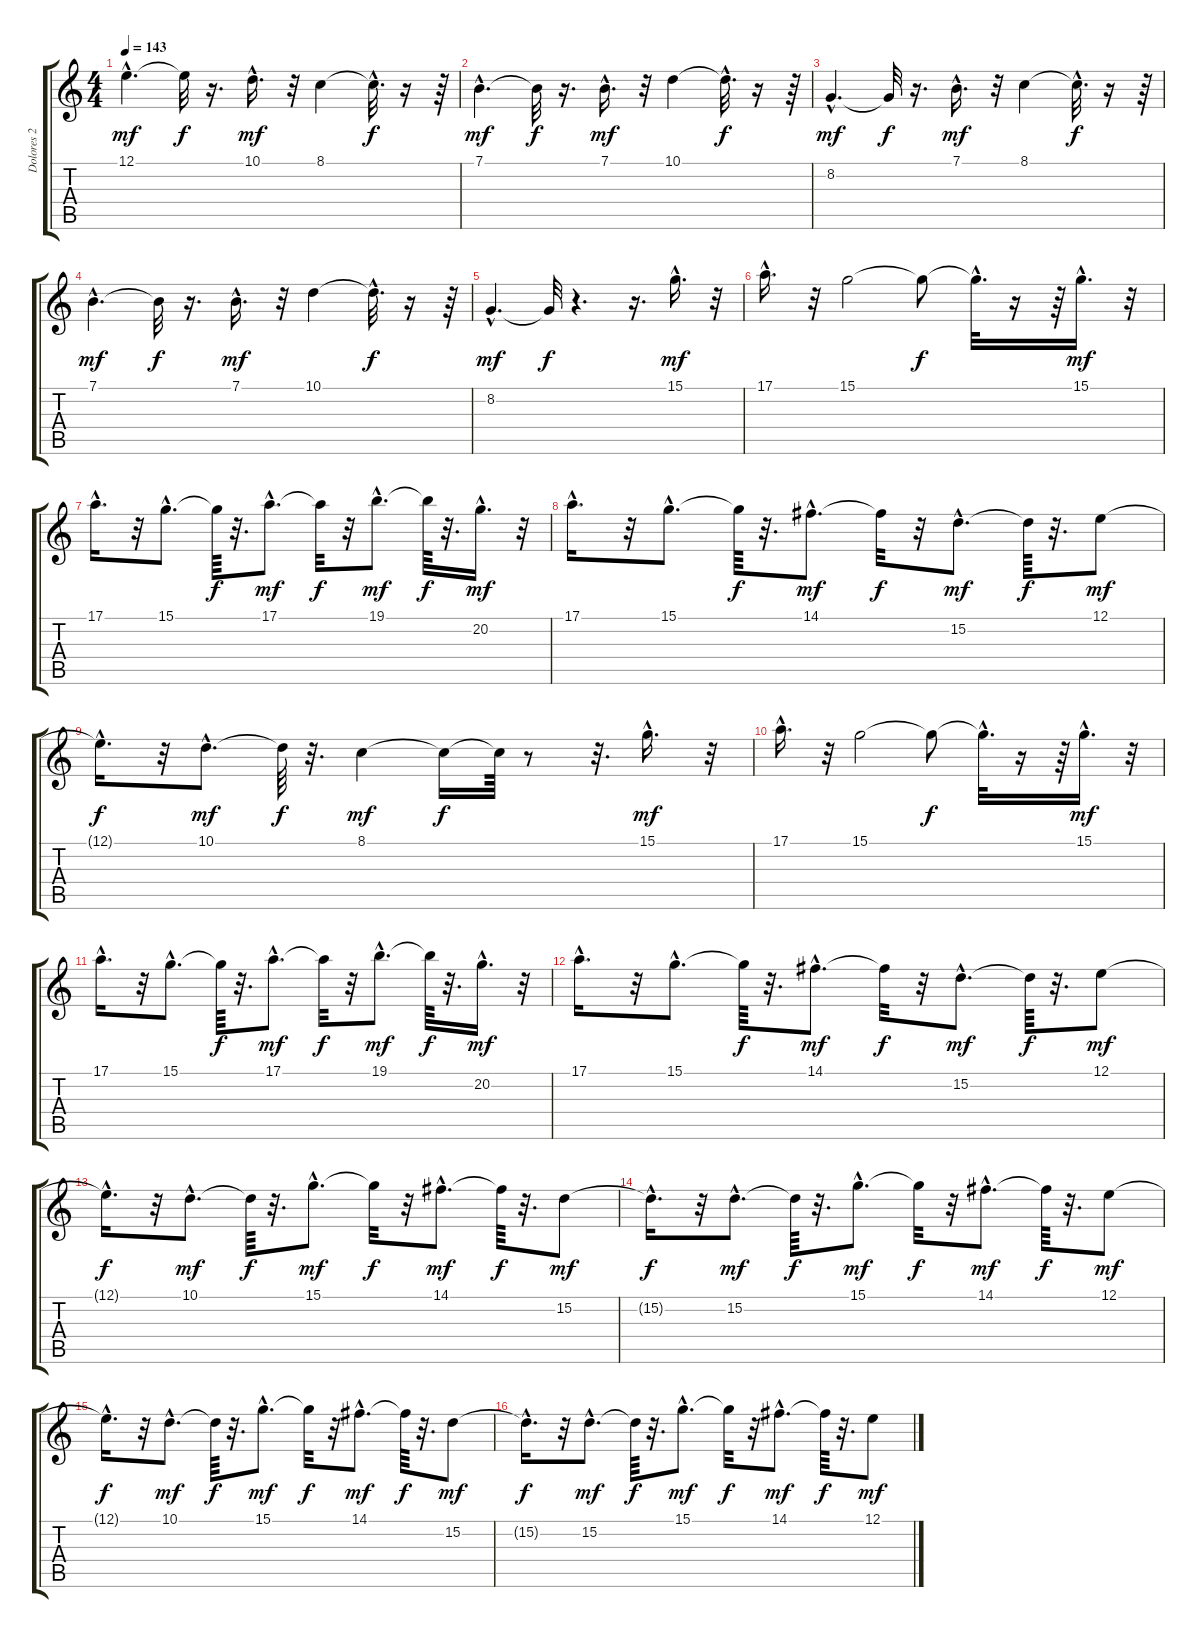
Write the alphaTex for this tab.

\track ("Dolores 2" "Dolores 2") {instrument pad3polysynth}
\staff {score tabs}
\tuning (E4 B3 G3 D3 A2 E2) {hide}
\ts (4 4)
\tempo 143
\clef g2
\ks c
12.1{hac}.4{d dy mf} 12.1{t}.32{dy f} r.16{d} 10.1{hac}.16{d dy mf} r.32 8.1.4 8.1{hac t}.32{d dy f} r.16 r.64 |
7.1{hac}.4{d dy mf} 7.1{t}.32{dy f} r.16{d} 7.1{hac}.16{d dy mf} r.32 10.1.4 10.1{hac t}.32{d dy f} r.16 r.64 |
8.2{hac}.4{d dy mf} 8.2{t}.32{dy f} r.16{d} 7.1{hac}.16{d dy mf} r.32 8.1.4 8.1{hac t}.32{d dy f} r.16 r.64 |
7.1{hac}.4{d dy mf} 7.1{t}.32{dy f} r.16{d} 7.1{hac}.16{d dy mf} r.32 10.1.4 10.1{hac t}.32{d dy f} r.16 r.64 |
8.2{hac}.4{d dy mf} 8.2{t}.32{dy f} r.4{d} r.16{d} 15.1{hac}.16{d dy mf} r.32 |
17.1{hac}.16{d} r.32 15.1.2 15.1{t}.8{dy f} 15.1{hac t}.32{d} r.16 r.64 15.1{hac}.16{d dy mf} r.32 |
17.1{hac}.16{d} r.32 15.1{hac}.8{d} 15.1{t}.64{dy f} r.32{d} 17.1{hac}.8{d dy mf} 17.1{t}.32{dy f} r.32 19.1{hac}.8{d dy mf} 19.1{t}.64{dy f} r.32{d} 20.2{hac}.16{d dy mf} r.32 |
17.1{hac}.16{d} r.32 15.1{hac}.8{d} 15.1{t}.64{dy f} r.32{d} 14.1{hac}.8{d dy mf} 14.1{t}.32{dy f} r.32 15.2{hac}.8{d dy mf} 15.2{t}.64{dy f} r.32{d} 12.1.8{dy mf} |
12.1{hac t}.16{d dy f} r.32 10.1{hac}.8{d dy mf} 10.1{t}.64{dy f} r.32{d} 8.1.4{dy mf} 8.1{t}.16{dy f} 8.1{t}.64 r.8 r.32{d} 15.1{hac}.16{d dy mf} r.32 |
17.1{hac}.16{d} r.32 15.1.2 15.1{t}.8{dy f} 15.1{hac t}.32{d} r.16 r.64 15.1{hac}.16{d dy mf} r.32 |
17.1{hac}.16{d} r.32 15.1{hac}.8{d} 15.1{t}.64{dy f} r.32{d} 17.1{hac}.8{d dy mf} 17.1{t}.32{dy f} r.32 19.1{hac}.8{d dy mf} 19.1{t}.64{dy f} r.32{d} 20.2{hac}.16{d dy mf} r.32 |
17.1{hac}.16{d} r.32 15.1{hac}.8{d} 15.1{t}.64{dy f} r.32{d} 14.1{hac}.8{d dy mf} 14.1{t}.32{dy f} r.32 15.2{hac}.8{d dy mf} 15.2{t}.64{dy f} r.32{d} 12.1.8{dy mf} |
12.1{hac t}.16{d dy f} r.32 10.1{hac}.8{d dy mf} 10.1{t}.64{dy f} r.32{d} 15.1{hac}.8{d dy mf} 15.1{t}.32{dy f} r.32 14.1{hac}.8{d dy mf} 14.1{t}.64{dy f} r.32{d} 15.2.8{dy mf} |
15.2{hac t}.16{d dy f} r.32 15.2{hac}.8{d dy mf} 15.2{t}.64{dy f} r.32{d} 15.1{hac}.8{d dy mf} 15.1{t}.32{dy f} r.32 14.1{hac}.8{d dy mf} 14.1{t}.64{dy f} r.32{d} 12.1.8{dy mf} |
12.1{hac t}.16{d dy f} r.32 10.1{hac}.8{d dy mf} 10.1{t}.64{dy f} r.32{d} 15.1{hac}.8{d dy mf} 15.1{t}.32{dy f} r.32 14.1{hac}.8{d dy mf} 14.1{t}.64{dy f} r.32{d} 15.2.8{dy mf} |
15.2{hac t}.16{d dy f} r.32 15.2{hac}.8{d dy mf} 15.2{t}.64{dy f} r.32{d} 15.1{hac}.8{d dy mf} 15.1{t}.32{dy f} r.32 14.1{hac}.8{d dy mf} 14.1{t}.64{dy f} r.32{d} 12.1.8{dy mf}
